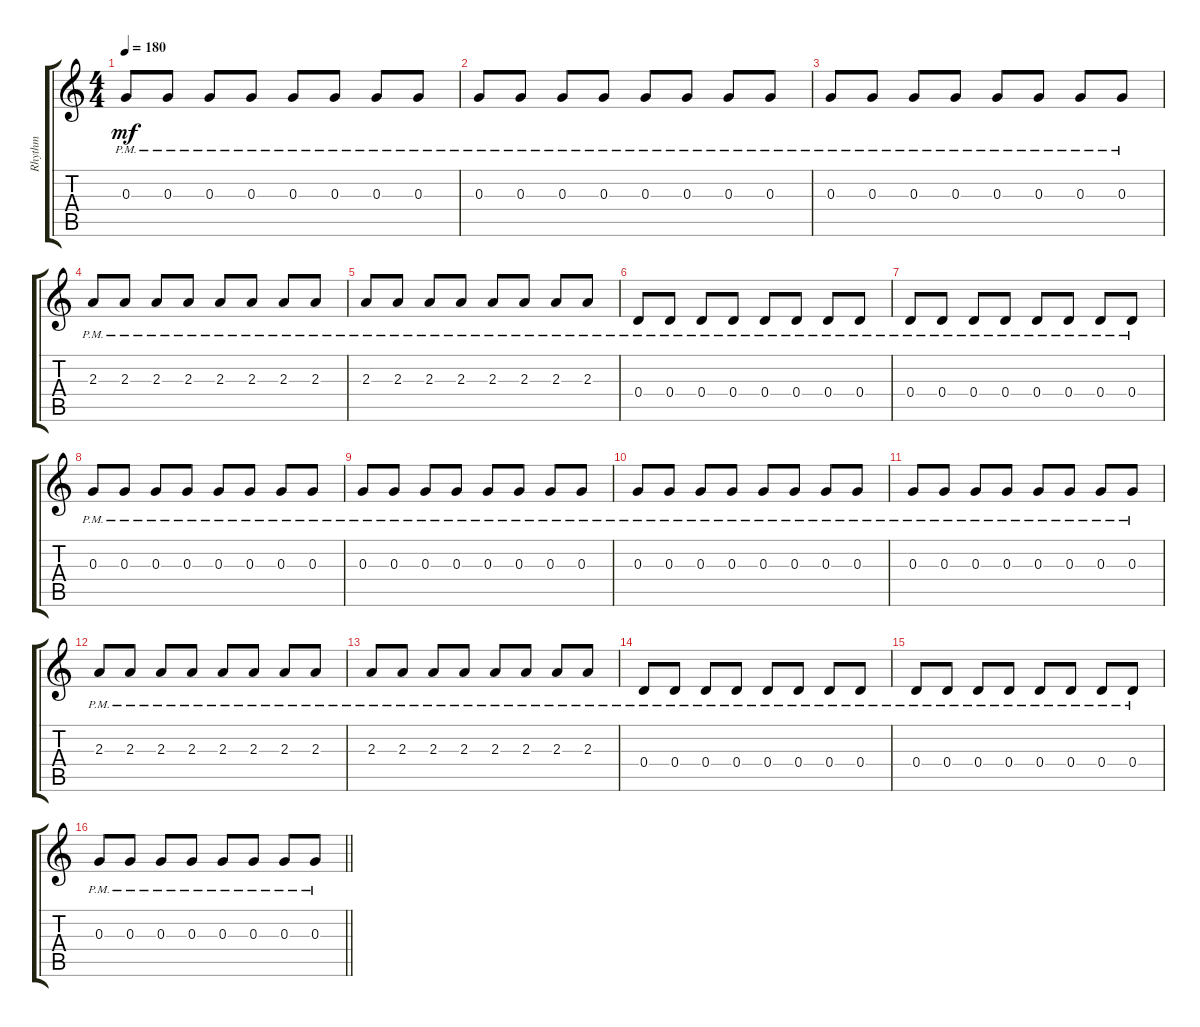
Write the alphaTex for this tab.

\track ("Rhythm" "Rhythm") {instrument overdrivenguitar}
\staff {score tabs}
\tuning (E4 B3 G3 D3 A2 D2) {hide}
\ts (4 4)
\tempo 180
\clef g2
\ks c
0.3{pm}.8{dy mf} 0.3{pm}.8 0.3{pm}.8 0.3{pm}.8 0.3{pm}.8 0.3{pm}.8 0.3{pm}.8 0.3{pm}.8 |
0.3{pm}.8 0.3{pm}.8 0.3{pm}.8 0.3{pm}.8 0.3{pm}.8 0.3{pm}.8 0.3{pm}.8 0.3{pm}.8 |
0.3{pm}.8 0.3{pm}.8 0.3{pm}.8 0.3{pm}.8 0.3{pm}.8 0.3{pm}.8 0.3{pm}.8 0.3{pm}.8 |
2.3{pm}.8 2.3{pm}.8 2.3{pm}.8 2.3{pm}.8 2.3{pm}.8 2.3{pm}.8 2.3{pm}.8 2.3{pm}.8 |
2.3{pm}.8 2.3{pm}.8 2.3{pm}.8 2.3{pm}.8 2.3{pm}.8 2.3{pm}.8 2.3{pm}.8 2.3{pm}.8 |
0.4{pm}.8 0.4{pm}.8 0.4{pm}.8 0.4{pm}.8 0.4{pm}.8 0.4{pm}.8 0.4{pm}.8 0.4{pm}.8 |
0.4{pm}.8 0.4{pm}.8 0.4{pm}.8 0.4{pm}.8 0.4{pm}.8 0.4{pm}.8 0.4{pm}.8 0.4{pm}.8 |
0.3{pm}.8 0.3{pm}.8 0.3{pm}.8 0.3{pm}.8 0.3{pm}.8 0.3{pm}.8 0.3{pm}.8 0.3{pm}.8 |
0.3{pm}.8 0.3{pm}.8 0.3{pm}.8 0.3{pm}.8 0.3{pm}.8 0.3{pm}.8 0.3{pm}.8 0.3{pm}.8 |
0.3{pm}.8 0.3{pm}.8 0.3{pm}.8 0.3{pm}.8 0.3{pm}.8 0.3{pm}.8 0.3{pm}.8 0.3{pm}.8 |
0.3{pm}.8 0.3{pm}.8 0.3{pm}.8 0.3{pm}.8 0.3{pm}.8 0.3{pm}.8 0.3{pm}.8 0.3{pm}.8 |
2.3{pm}.8 2.3{pm}.8 2.3{pm}.8 2.3{pm}.8 2.3{pm}.8 2.3{pm}.8 2.3{pm}.8 2.3{pm}.8 |
2.3{pm}.8 2.3{pm}.8 2.3{pm}.8 2.3{pm}.8 2.3{pm}.8 2.3{pm}.8 2.3{pm}.8 2.3{pm}.8 |
0.4{pm}.8 0.4{pm}.8 0.4{pm}.8 0.4{pm}.8 0.4{pm}.8 0.4{pm}.8 0.4{pm}.8 0.4{pm}.8 |
0.4{pm}.8 0.4{pm}.8 0.4{pm}.8 0.4{pm}.8 0.4{pm}.8 0.4{pm}.8 0.4{pm}.8 0.4{pm}.8 |
\barLineRight lightlight
0.3{pm}.8 0.3{pm}.8 0.3{pm}.8 0.3{pm}.8 0.3{pm}.8 0.3{pm}.8 0.3{pm}.8 0.3{pm}.8
